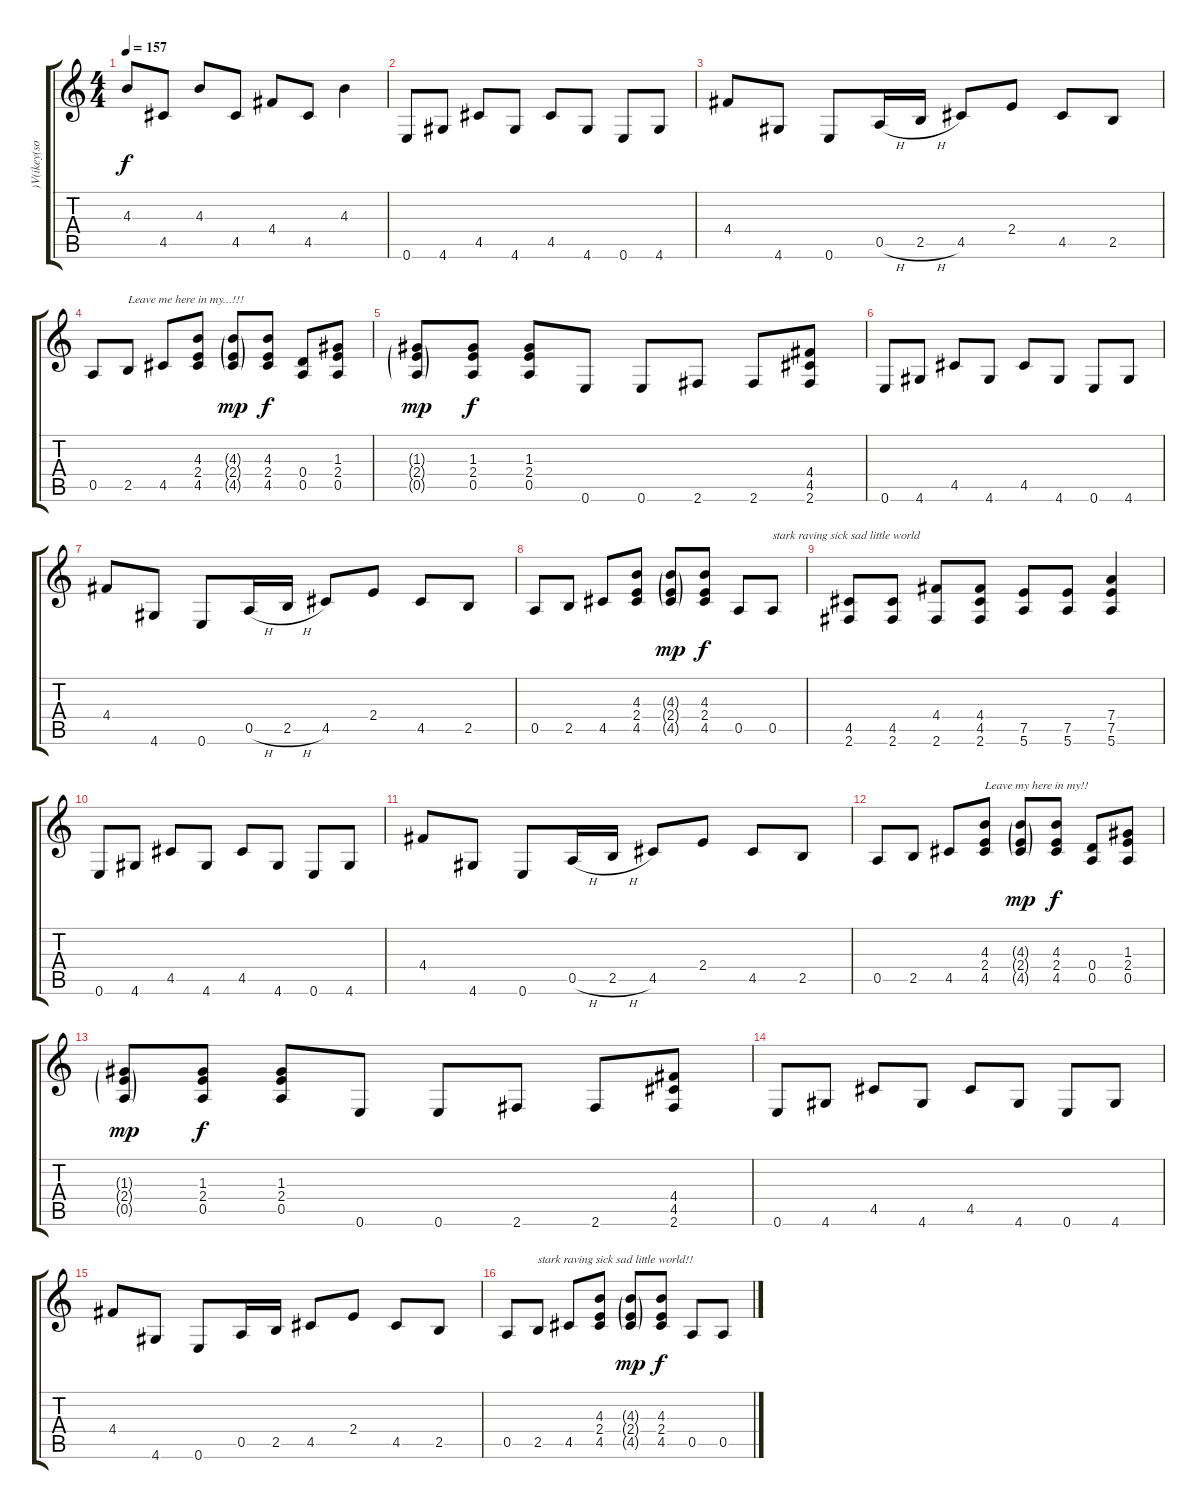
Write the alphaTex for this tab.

\track (")V(ikey(solo)" ")V(ikey(so") {instrument electricguitarjazz}
\staff {score tabs}
\tuning (E4 B3 G3 D3 A2 E2) {hide}
\ts (4 4)
\tempo 157
\clef g2
\ks c
4.3.8{dy f} 4.5.8 4.3.8 4.5.8 4.4.8 4.5.8 4.3.4 |
0.6.8 4.6.8 4.5.8 4.6.8 4.5.8 4.6.8 0.6.8 4.6.8 |
4.4.8 4.6.8 0.6.8 0.5{h}.16 2.5{h}.16 4.5.8 2.4.8 4.5.8 2.5.8 |
0.5.8 2.5.8{txt "Leave me here in my...!!!"} 4.5.8 (4.3 2.4 4.5).8 (4.3{g} 2.4{g} 4.5{g}).8{dy mp} (4.3 2.4 4.5).8{dy f} (0.4 0.5).8 (1.3 2.4 0.5).8 |
(1.3{g} 2.4{g} 0.5{g}).8{dy mp} (1.3 2.4 0.5).8{dy f} (1.3 2.4 0.5).8 0.6.8 0.6.8 2.6.8 2.6.8 (4.4 4.5 2.6).8 |
0.6.8 4.6.8 4.5.8 4.6.8 4.5.8 4.6.8 0.6.8 4.6.8 |
4.4.8 4.6.8 0.6.8 0.5{h}.16 2.5{h}.16 4.5.8 2.4.8 4.5.8 2.5.8 |
0.5.8 2.5.8 4.5.8 (4.3 2.4 4.5).8 (4.3{g} 2.4{g} 4.5{g}).8{dy mp} (4.3 2.4 4.5).8{dy f} 0.5.8 0.5.8{txt "stark raving sick sad little world "} |
(4.5 2.6).8 (4.5 2.6).8 (4.4 2.6).8 (4.4 4.5 2.6).8 (7.5 5.6).8 (7.5 5.6).8 (7.4 7.5 5.6).4 |
0.6.8 4.6.8 4.5.8 4.6.8 4.5.8 4.6.8 0.6.8 4.6.8 |
4.4.8 4.6.8 0.6.8 0.5{h}.16 2.5{h}.16 4.5.8 2.4.8 4.5.8 2.5.8 |
0.5.8 2.5.8 4.5.8 (4.3 2.4 4.5).8{txt "Leave my here in my!!"} (4.3{g} 2.4{g} 4.5{g}).8{dy mp} (4.3 2.4 4.5).8{dy f} (0.4 0.5).8 (1.3 2.4 0.5).8 |
(1.3{g} 2.4{g} 0.5{g}).8{dy mp} (1.3 2.4 0.5).8{dy f} (1.3 2.4 0.5).8 0.6.8 0.6.8 2.6.8 2.6.8 (4.4 4.5 2.6).8 |
0.6.8 4.6.8 4.5.8 4.6.8 4.5.8 4.6.8 0.6.8 4.6.8 |
4.4.8 4.6.8 0.6.8 0.5.16 2.5.16 4.5.8 2.4.8 4.5.8 2.5.8 |
0.5.8 2.5.8{txt "stark raving sick sad little world!!"} 4.5.8 (4.3 2.4 4.5).8 (4.3{g} 2.4{g} 4.5{g}).8{dy mp} (4.3 2.4 4.5).8{dy f} 0.5.8 0.5.8
